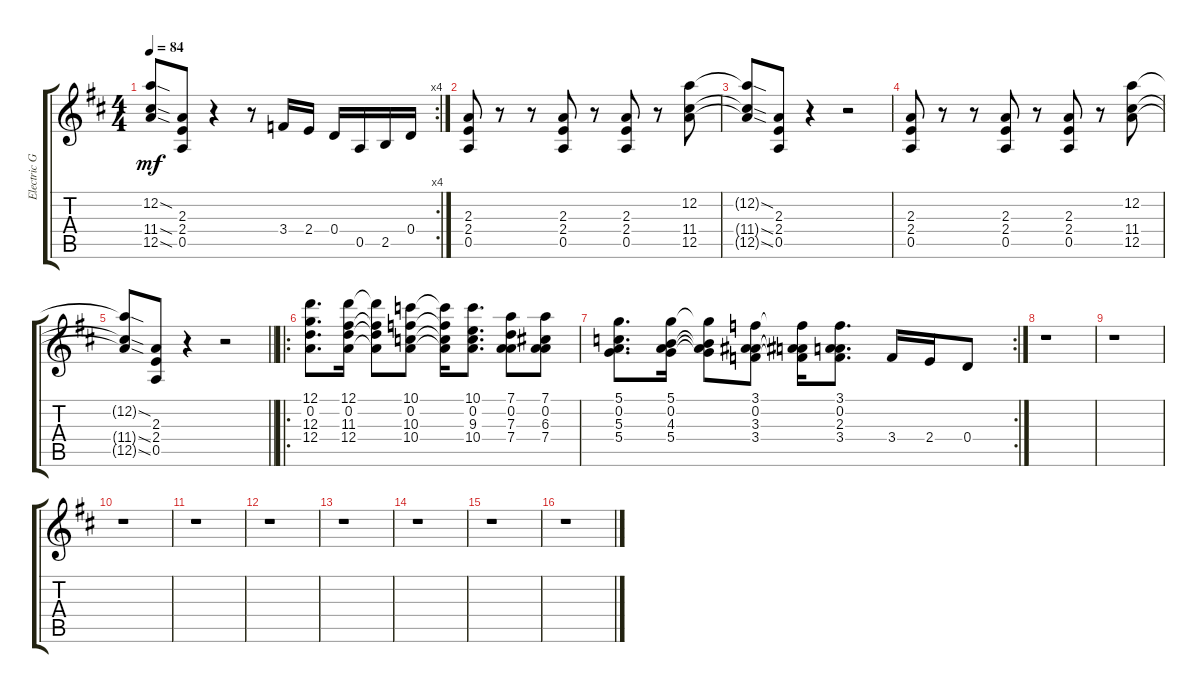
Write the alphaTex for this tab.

\track ("Electric Guitar 2" "Electric G") {instrument overdrivenguitar}
\staff {score tabs}
\tuning (D4 A3 G3 D3 A2 D2) {hide}
\rc 4
\ts (4 4)
\tempo 84
\clef g2
\ks d
(12.2{sod t} 11.4{sod t} 12.5{sod t}).8{dy mf} (2.3 2.4 0.5).8 r.4 r.8 3.4.16 2.4.16 0.4.16 0.5.16 2.5.16 0.4.16 |
(2.3 2.4 0.5).8 r.8 r.8 (2.3 2.4 0.5).8 r.8 (2.3 2.4 0.5).8 r.8 (12.2 11.4 12.5).8 |
(12.2{sod t} 11.4{sod t} 12.5{sod t}).8 (2.3 2.4 0.5).8 r.4 r.2 |
(2.3 2.4 0.5).8 r.8 r.8 (2.3 2.4 0.5).8 r.8 (2.3 2.4 0.5).8 r.8 (12.2 11.4 12.5).8 |
\barLineRight lightlight
(12.2{sod t} 11.4{sod t} 12.5{sod t}).8 (2.3 2.4 0.5).8 r.4 r.2 |
\ro
(12.1 0.2 12.3 12.4).8{d} (12.1 0.2 11.3 12.4).16 (12.1{t} 0.2{t} 11.3{t} 12.4{t}).8 (10.1 0.2 10.3 10.4).8 (10.1{t} 0.2{t} 10.3{t} 10.4{t}).16 (10.1 0.2 9.3 10.4).8{d} (7.1 0.2 7.3 7.4).8 (7.1 0.2 6.3 7.4).8 |
\rc 2
(5.1 0.2 5.3 5.4).8{d} (5.1 0.2 4.3 5.4).16 (5.1{t} 0.2{t} 4.3{t} 5.4{t}).8 (3.1 0.2 3.3 3.4).8 (3.1{t} 0.2{t} 3.3{t} 3.4{t}).16 (3.1 0.2 2.3 3.4).8{d} 3.4.16 2.4.16 0.4.8 |
r.1 |
r.1 |
r.1 |
r.1 |
r.1 |
r.1 |
r.1 |
r.1 |
r.1
